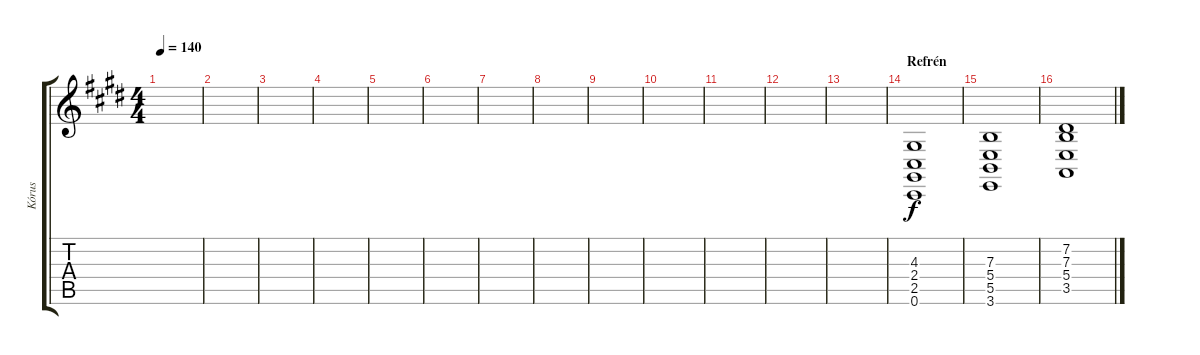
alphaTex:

\track ("Kórus" "Kórus") {instrument stringensemble2}
\staff {score tabs}
\tuning (Db4 Ab3 E3 B2 Gb2 Db2) {hide}
\ts (4 4)
\tempo 140
\clef g2
\ks c#minor
|
|
|
|
|
|
|
|
|
|
|
|
|
\section ("" "Refrén")
(4.3 2.4 2.5 0.6).1 |
(7.3 5.4 5.5 3.6).1 |
(7.2 7.3 5.4 3.5).1
